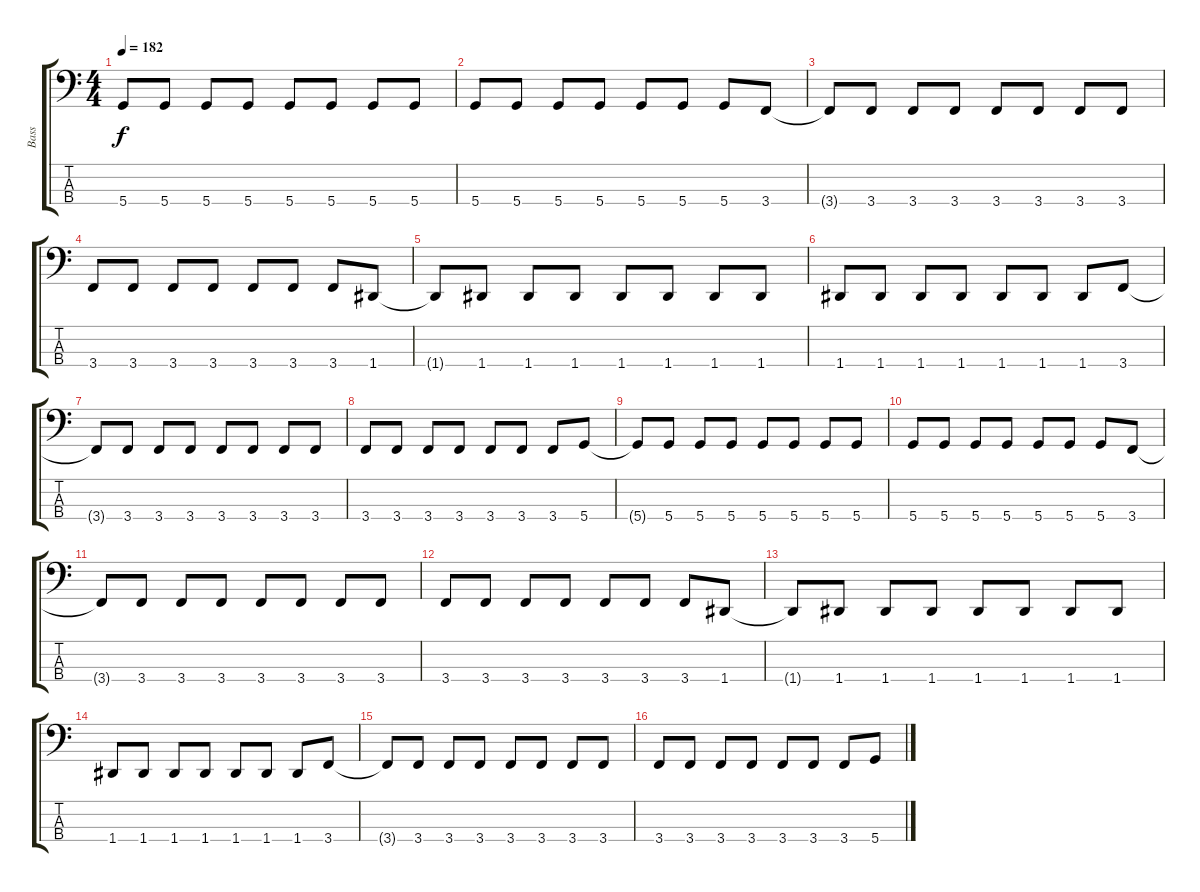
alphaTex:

\track ("Bass" "Bass") {instrument electricbasspick}
\staff {score tabs}
\tuning (G2 D2 A1 D1) {hide}
\ts (4 4)
\tempo 182
\clef f4
\ks c
5.4{t}.8{dy f} 5.4.8 5.4.8 5.4.8 5.4.8 5.4.8 5.4.8 5.4.8 |
5.4.8 5.4.8 5.4.8 5.4.8 5.4.8 5.4.8 5.4.8 3.4.8 |
3.4{t}.8 3.4.8 3.4.8 3.4.8 3.4.8 3.4.8 3.4.8 3.4.8 |
3.4.8 3.4.8 3.4.8 3.4.8 3.4.8 3.4.8 3.4.8 1.4.8 |
1.4{t}.8 1.4.8 1.4.8 1.4.8 1.4.8 1.4.8 1.4.8 1.4.8 |
1.4.8 1.4.8 1.4.8 1.4.8 1.4.8 1.4.8 1.4.8 3.4.8 |
3.4{t}.8 3.4.8 3.4.8 3.4.8 3.4.8 3.4.8 3.4.8 3.4.8 |
3.4.8 3.4.8 3.4.8 3.4.8 3.4.8 3.4.8 3.4.8 5.4.8 |
5.4{t}.8 5.4.8 5.4.8 5.4.8 5.4.8 5.4.8 5.4.8 5.4.8 |
5.4.8 5.4.8 5.4.8 5.4.8 5.4.8 5.4.8 5.4.8 3.4.8 |
3.4{t}.8 3.4.8 3.4.8 3.4.8 3.4.8 3.4.8 3.4.8 3.4.8 |
3.4.8 3.4.8 3.4.8 3.4.8 3.4.8 3.4.8 3.4.8 1.4.8 |
1.4{t}.8{volume 12} 1.4.8 1.4.8 1.4.8 1.4.8 1.4.8 1.4.8 1.4.8 |
1.4.8 1.4.8 1.4.8 1.4.8 1.4.8 1.4.8 1.4.8 3.4.8 |
3.4{t}.8 3.4.8 3.4.8 3.4.8 3.4.8 3.4.8 3.4.8 3.4.8 |
3.4.8 3.4.8 3.4.8 3.4.8 3.4.8 3.4.8 3.4.8 5.4.8
